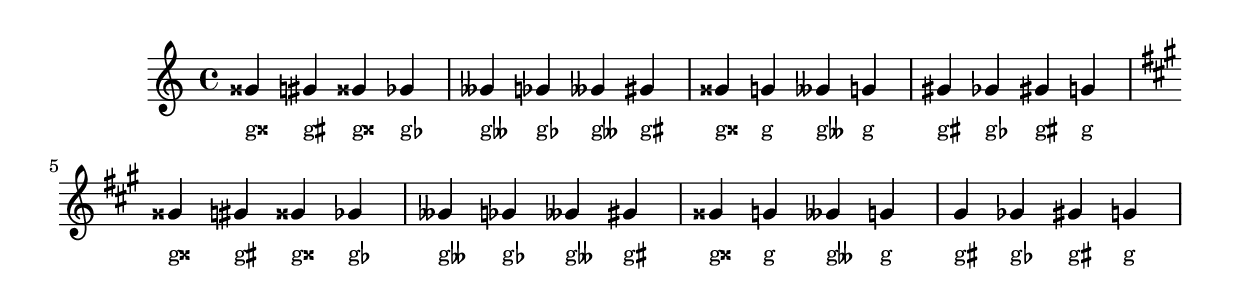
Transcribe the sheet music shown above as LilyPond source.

\version "1.7.18"
\header{
texidoc="
A sharp sign after a double sharp sign, as well as a flat sign
after a double flat sign is automatically prepended with a
natural sign.
"
}



thenotes =  \notes \relative cis' { \time 4/4
gisis'4 gis gisis ges |
geses ges geses gis |
gisis g geses g |
gis ges gis g |
\key a \major
gisis4 gis gisis ges |
geses ges geses gis |
gisis g geses g |
gis ges gis g |
}

\score { < \context Staff \thenotes
	\context NoteNames  {
		\property NoteNames.NoteName \override  #'no-spacing-rods  = ##f 
		\thenotes
	}
	>
}
%% new-chords-done %%